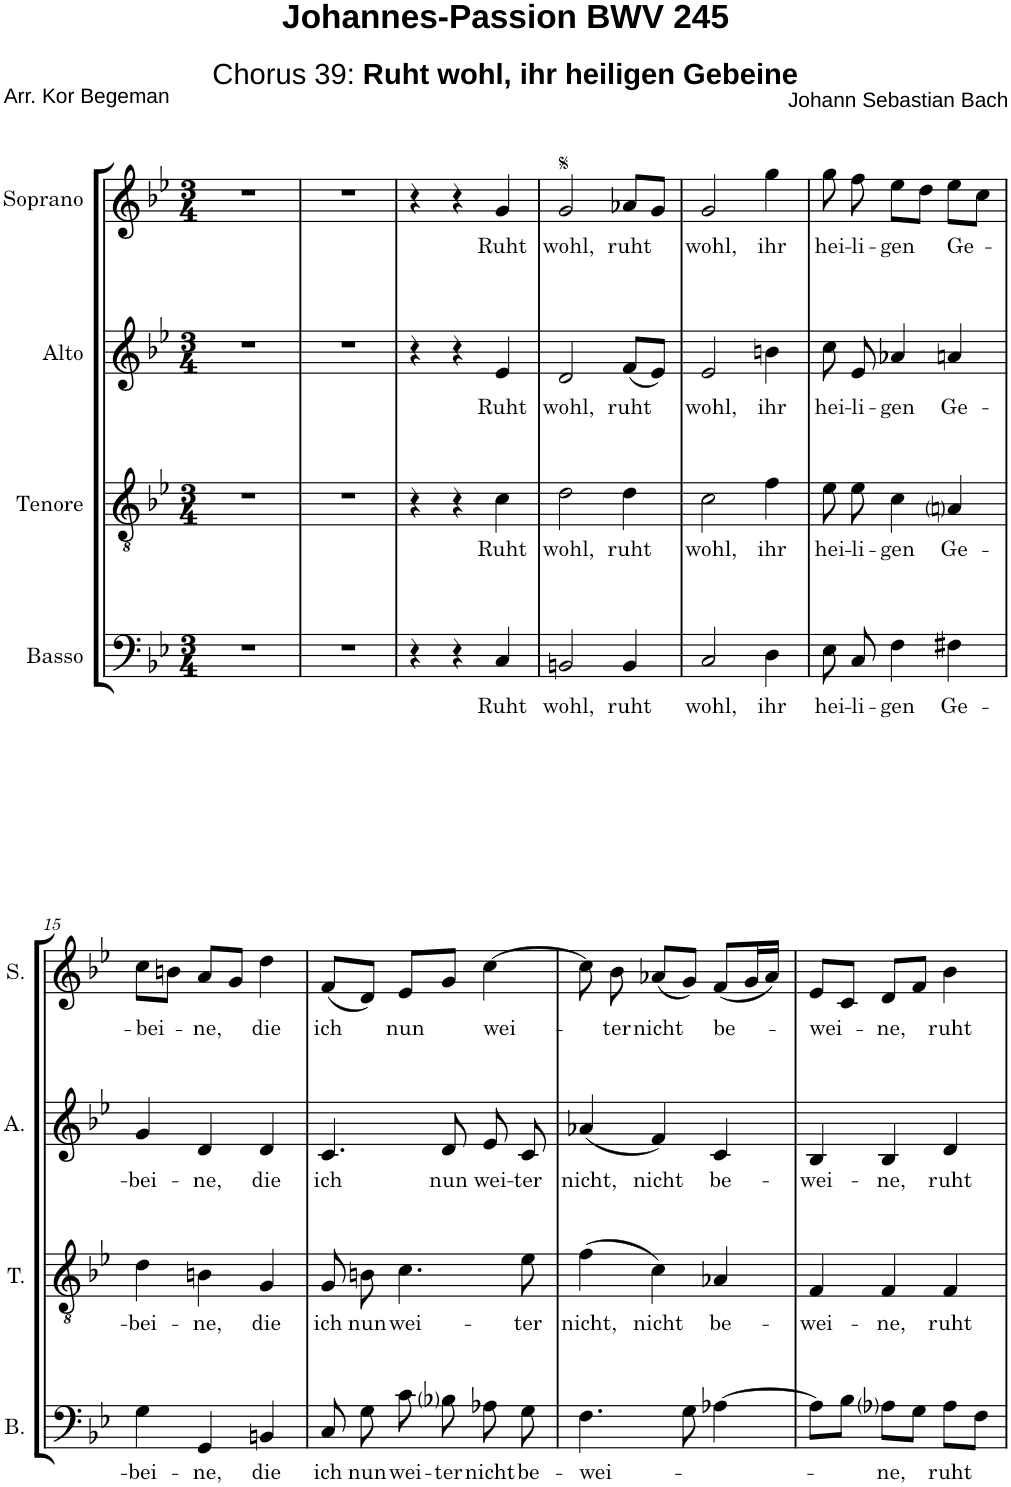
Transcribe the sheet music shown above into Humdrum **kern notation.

**kern	**text	**kern	**text	**kern	**text	**kern	**text
*part4	*part4	*part3	*part3	*part2	*part2	*part1	*part1
*staff4	*staff4	*staff3	*staff3	*staff2	*staff2	*staff1	*staff1
*I"Basso	*	*I"Tenore	*	*I"Alto	*	*I"Soprano	*
*I'B.	*	*I'T.	*	*I'A.	*	*I'S.	*
*clefF4	*	*clefGv2	*	*clefG2	*	*clefG2	*
*k[b-e-]	*	*k[b-e-]	*	*k[b-e-]	*	*k[b-e-]	*
*B-:	*	*B-:	*	*B-:	*	*B-:	*
*M3/4	*	*M3/4	*	*M3/4	*	*M3/4	*
=9	=9	=9	=9	=9	=9	=9	=9
2.r	.	2.r	.	2.r	.	2.r	.
=10	=10	=10	=10	=10	=10	=10	=10
2.r	.	2.r	.	2.r	.	2.r	.
=11	=11	=11	=11	=11	=11	=11	=11
4r	.	4r	.	4r	.	4r	.
4r	.	4r	.	4r	.	4r	.
!	!LO:LY:b	!	!LO:LY:b	!	!LO:LY:b	!	!LO:LY:b
4C/	Ruht	4c\	Ruht	4e-/	Ruht	4g/	Ruht
=12	=12	=12	=12	=12	=12	=12	=12
!	!LO:LY:b	!	!LO:LY:b	!	!LO:LY:b	!	!LO:LY:b
2BBn/	wohl,	2d\	wohl,	2d/	wohl,	2g/	wohl,
!	!LO:LY:b	!	!LO:LY:b	!	!LO:LY:b	!	!LO:LY:b
4BB/	ruht	4d\	ruht	(<8f/L	ruht	8a-X/L	ruht
.	.	.	.	8e-/J)	.	8g/J	.
=13	=13	=13	=13	=13	=13	=13	=13
!	!LO:LY:b	!	!LO:LY:b	!	!LO:LY:b	!	!LO:LY:b
2C/	wohl,	2c\	wohl,	2e-/	wohl,	2g/	wohl,
!	!LO:LY:b	!	!LO:LY:b	!	!LO:LY:b	!	!LO:LY:b
4D\	ihr	4f\	ihr	4bn\	ihr	4gg\	ihr
=14	=14	=14	=14	=14	=14	=14	=14
!	!LO:LY:b	!	!LO:LY:b	!	!LO:LY:b	!	!LO:LY:b
8E-\	hei-	8e-\L	hei-	8cc\	hei-	8gg\	hei-
!	!LO:LY:b	!	!LO:LY:b	!	!LO:LY:b	!	!LO:LY:b
8C/	-li-	8e-\J	-li-	8e-/	-li-	8ff\	-li-
!	!LO:LY:b	!	!LO:LY:b	!	!LO:LY:b	!	!LO:LY:b
4F\	-gen	4c\	-gen	4a-X/	-gen	8ee-\L	-gen
.	.	.	.	.	.	8dd\J	.
!	!LO:LY:b	!	!LO:LY:b	!	!LO:LY:b	!	!LO:LY:b
4F#X\	Ge-	4Ani/	Ge-	4an/	Ge-	8ee-\L	Ge-
.	.	.	.	.	.	8cc\J	.
!!LO:LB:g=z
=15	=15	=15	=15	=15	=15	=15	=15
!	!LO:LY:b	!	!LO:LY:b	!	!LO:LY:b	!	!LO:LY:b
4G\	-bei-	4d\	-bei-	4g/	-bei-	8cc\L	-bei-
.	.	.	.	.	.	8bn\J	.
!	!LO:LY:b	!	!LO:LY:b	!	!LO:LY:b	!	!LO:LY:b
4GG/	-ne,	4Bn\	-ne,	4d/	-ne,	8a/L	-ne,
.	.	.	.	.	.	8g/J	.
!	!LO:LY:b	!	!LO:LY:b	!	!LO:LY:b	!	!LO:LY:b
4BBn/	die	4G/	die	4d/	die	4dd\	die
=16	=16	=16	=16	=16	=16	=16	=16
!	!LO:LY:b	!	!LO:LY:b	!	!LO:LY:b	!	!LO:LY:b
8C/	ich	8G/L	ich	4.c/	ich	(<8f/L	ich
!	!LO:LY:b	!	!LO:LY:b	!	!	!	!
8G\	nun	8Bn/J	nun	.	.	8d/J)	.
!	!LO:LY:b	!	!LO:LY:b	!	!	!	!LO:LY:b
8c\	wei-	4.c\	wei-	.	.	8e-/L	nun
!	!LO:LY:b	!	!	!	!LO:LY:b	!	!
8B-i\	-ter	.	.	8d/	nun	8g/J	.
!	!LO:LY:b	!	!	!	!LO:LY:b	!	!LO:LY:b
8A-X\	nicht	.	.	8e-/	wei-	[4cc\	wei-
!	!LO:LY:b	!	!LO:LY:b	!	!LO:LY:b	!	!
8G\	be-	8e-\	-ter	8c/	-ter	.	.
=17	=17	=17	=17	=17	=17	=17	=17
!	!LO:LY:b	!	!LO:LY:b	!	!LO:LY:b	!	!
4.F\	-wei-	(>4f\	nicht,	(<4a-X/	nicht,	8cc\]	.
!	!	!	!	!	!	!	!LO:LY:b
.	.	.	.	.	.	8b-\	-ter
!	!	!	!LO:LY:b	!	!LO:LY:b	!	!LO:LY:b
.	.	4c\)	nicht	4f/)	nicht	(<8a-X/L	nicht
8G\	.	.	.	.	.	8g/J)	.
!	!	!	!LO:LY:b	!	!LO:LY:b	!	!LO:LY:b
[4A-X\	.	4A-X/	be-	4c/	be-	(<8f/L	be-
.	.	.	.	.	.	16g/L	.
.	.	.	.	.	.	16a-/JJ)	.
=18	=18	=18	=18	=18	=18	=18	=18
!	!	!	!LO:LY:b	!	!LO:LY:b	!	!LO:LY:b
8A-\L]	.	4F/	-wei-	4B-/	-wei-	8e-/L	-wei-
8B-\J	.	.	.	.	.	8c/J	.
!	!LO:LY:b	!	!LO:LY:b	!	!LO:LY:b	!	!LO:LY:b
8A-i\L	-ne,	4F/	-ne,	4B-/	-ne,	8d/L	-ne,
8G\J	.	.	.	.	.	8f/J	.
!	!LO:LY:b	!	!LO:LY:b	!	!LO:LY:b	!	!LO:LY:b
8A-\L	ruht	4F/	ruht	4d/	ruht	4b-\	ruht
8F\J	.	.	.	.	.	.	.
=	=	=	=	=	=	=	=
*-	*-	*-	*-	*-	*-	*-	*-
